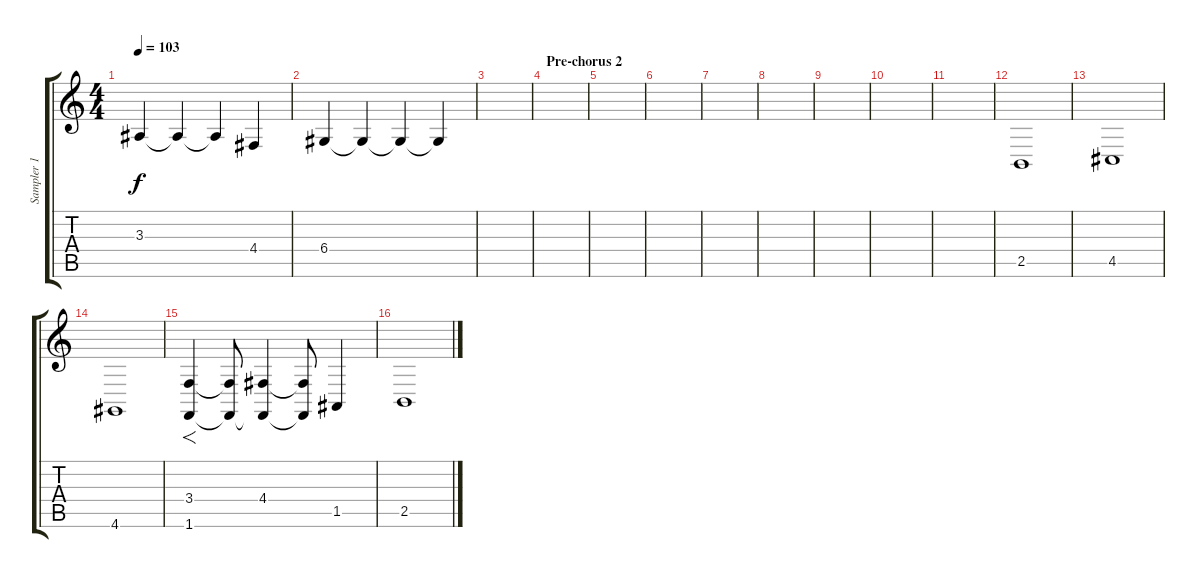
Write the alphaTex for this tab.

\track ("Sampler 1 (Joseph Hahn)" "Sampler 1 ") {instrument stringensemble1}
\staff {score tabs}
\tuning (E4 B3 G3 D3 A2 E2) {hide}
\ts (4 4)
\tempo 103
\clef g2
\ks c
3.3.4{dy f} 3.3{t}.4 3.3{t}.4 4.4.4 |
6.4.4 6.4{t}.4 6.4{t}.4 6.4{t}.4 |
|
\section ("" "Pre-chorus 2")
|
|
|
|
|
|
|
|
2.5.1{volume 8} |
4.5.1 |
4.6.1 |
(3.4 1.6).4{f} (3.4{t} 1.6{t}).8 (4.4 1.6{t}).4 (4.4{t} 1.6{t}).8 1.5.4 |
2.5.1{volume 8}
